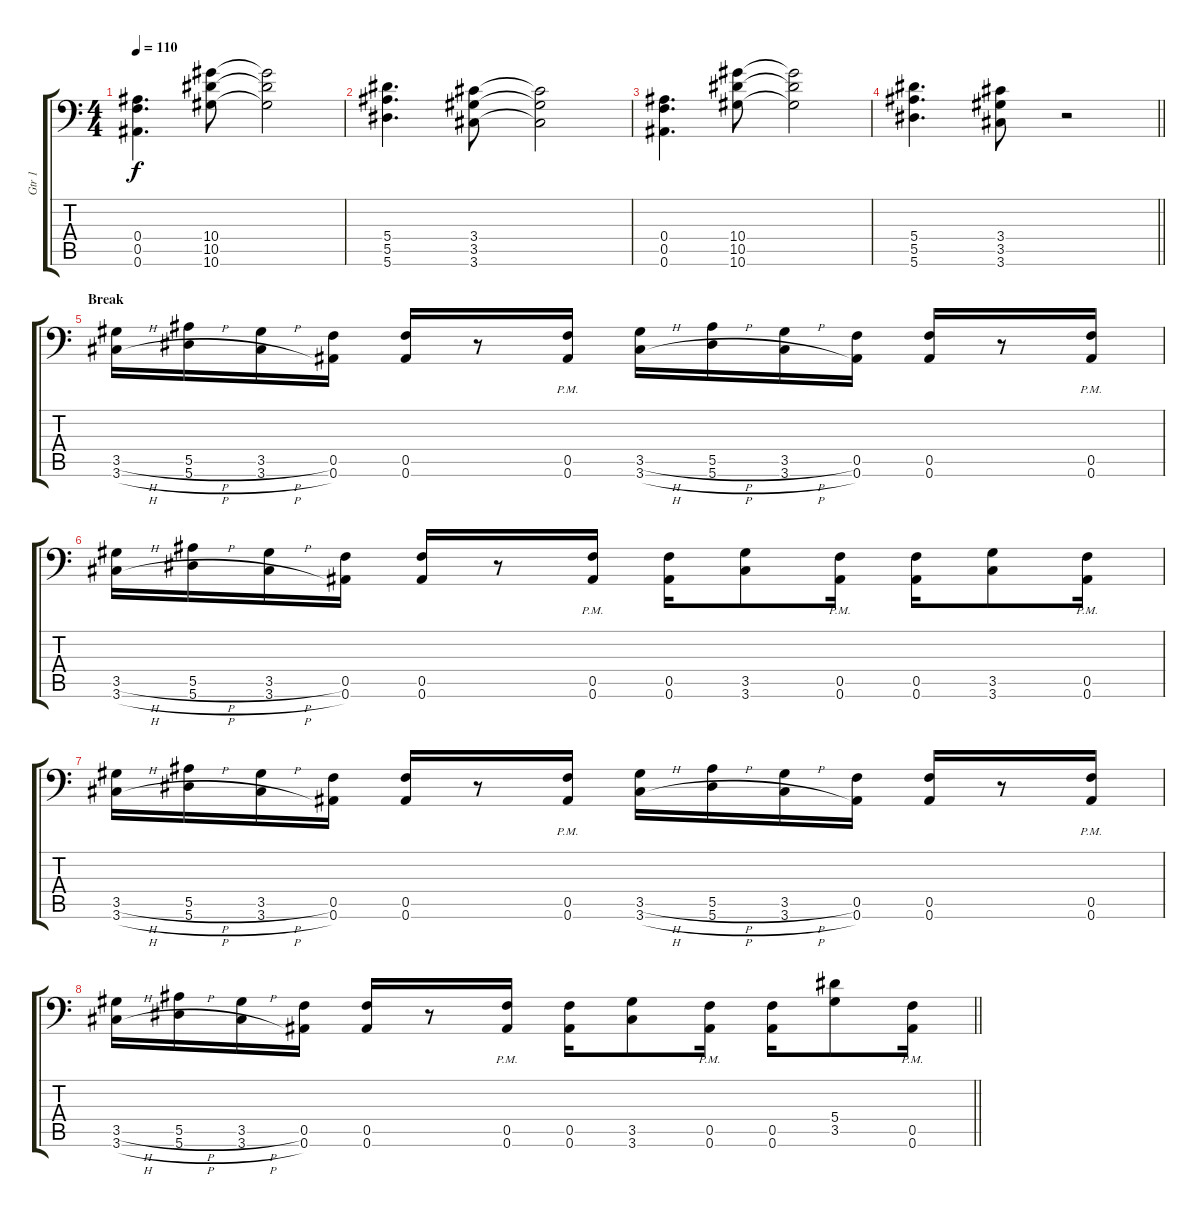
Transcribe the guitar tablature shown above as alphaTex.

\track ("Gtr 1" "Gtr 1") {instrument distortionguitar}
\staff {score tabs}
\tuning (C4 G3 Eb3 Bb2 F2 Bb1) {hide}
\ts (4 4)
\tempo 110
\clef f4
\ks c
(0.4 0.5 0.6).4{d dy f} (10.4 10.5 10.6).8 (10.4{t} 10.5{t} 10.6{t}).2 |
(5.4 5.5 5.6).4{d} (3.4 3.5 3.6).8 (3.4{t} 3.5{t} 3.6{t}).2 |
(0.4 0.5 0.6).4{d} (10.4 10.5 10.6).8 (10.4{t} 10.5{t} 10.6{t}).2 |
\barLineRight lightlight
(5.4 5.5 5.6).4{d} (3.4 3.5 3.6).8 r.2 |
\section ("" "Break")
(3.5{h} 3.6{h}).16 (5.5{h} 5.6{h}).16 (3.5{h} 3.6{h}).16 (0.5 0.6).16 (0.5 0.6).16 r.8 (0.5{pm} 0.6{pm}).16 (3.5{h} 3.6{h}).16 (5.5{h} 5.6{h}).16 (3.5{h} 3.6{h}).16 (0.5 0.6).16 (0.5 0.6).16 r.8 (0.5{pm} 0.6{pm}).16 |
(3.5{h} 3.6{h}).16 (5.5{h} 5.6{h}).16 (3.5{h} 3.6{h}).16 (0.5 0.6).16 (0.5 0.6).16 r.8 (0.5{pm} 0.6{pm}).16 (0.5 0.6).16 (3.5 3.6).8 (0.5{pm} 0.6{pm}).16 (0.5 0.6).16 (3.5 3.6).8 (0.5{pm} 0.6{pm}).16 |
(3.5{h} 3.6{h}).16 (5.5{h} 5.6{h}).16 (3.5{h} 3.6{h}).16 (0.5 0.6).16 (0.5 0.6).16 r.8 (0.5{pm} 0.6{pm}).16 (3.5{h} 3.6{h}).16 (5.5{h} 5.6{h}).16 (3.5{h} 3.6{h}).16 (0.5 0.6).16 (0.5 0.6).16 r.8 (0.5{pm} 0.6{pm}).16 |
\barLineRight lightlight
(3.5{h} 3.6{h}).16 (5.5{h} 5.6{h}).16 (3.5{h} 3.6{h}).16 (0.5 0.6).16 (0.5 0.6).16 r.8 (0.5{pm} 0.6{pm}).16 (0.5 0.6).16 (3.5 3.6).8 (0.5{pm} 0.6{pm}).16 (0.5 0.6).16 (5.4 3.5).8 (0.5{pm} 0.6{pm}).16
